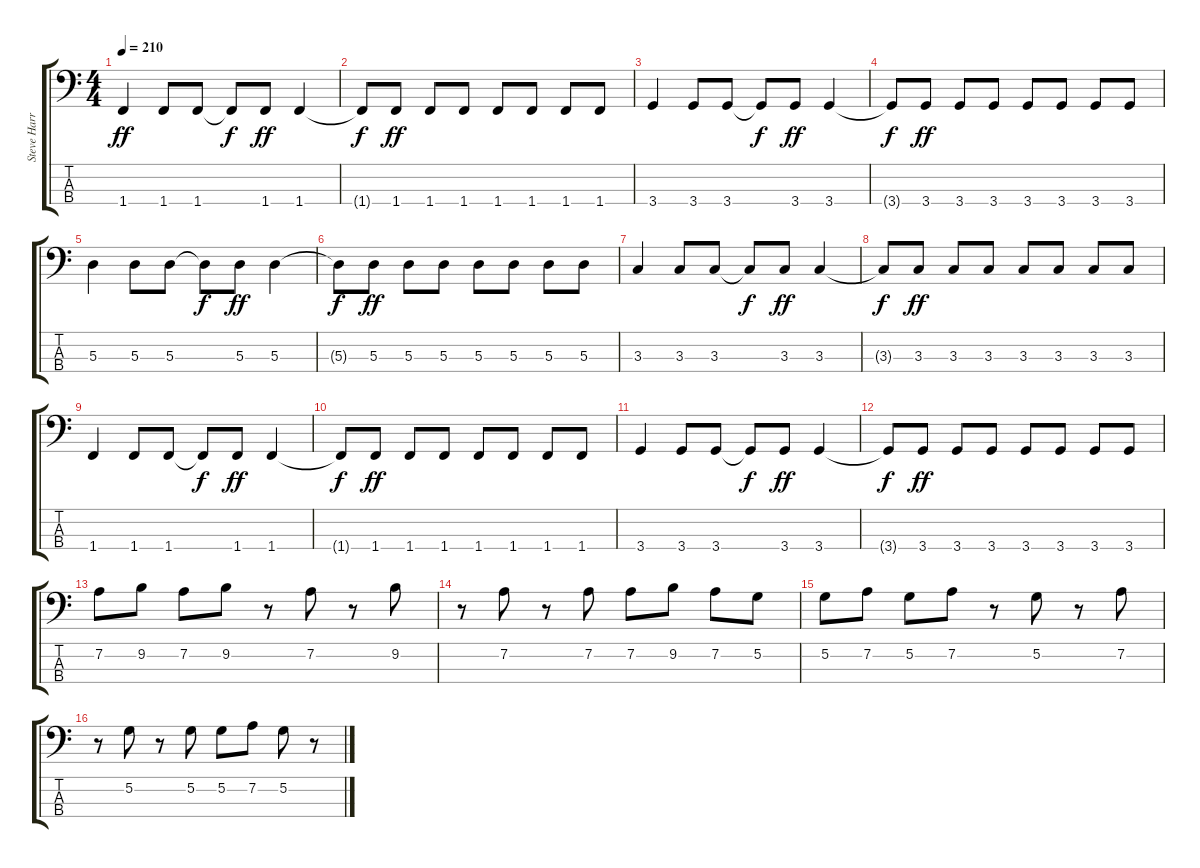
\track ("Steve Harris" "Steve Harr") {instrument electricbassfinger}
\staff {score tabs}
\tuning (G2 D2 A1 E1) {hide}
\ts (4 4)
\tempo 210
\clef f4
\ks c
1.4.4{dy ff} 1.4.8 1.4.8 1.4{t}.8{dy f} 1.4.8{dy ff} 1.4.4 |
1.4{t}.8{dy f} 1.4.8{dy ff} 1.4.8 1.4.8 1.4.8 1.4.8 1.4.8 1.4.8 |
3.4.4 3.4.8 3.4.8 3.4{t}.8{dy f} 3.4.8{dy ff} 3.4.4 |
3.4{t}.8{dy f} 3.4.8{dy ff} 3.4.8 3.4.8 3.4.8 3.4.8 3.4.8 3.4.8 |
5.3.4 5.3.8 5.3.8 5.3{t}.8{dy f} 5.3.8{dy ff} 5.3.4 |
5.3{t}.8{dy f} 5.3.8{dy ff} 5.3.8 5.3.8 5.3.8 5.3.8 5.3.8 5.3.8 |
3.3.4 3.3.8 3.3.8 3.3{t}.8{dy f} 3.3.8{dy ff} 3.3.4 |
3.3{t}.8{dy f} 3.3.8{dy ff} 3.3.8 3.3.8 3.3.8 3.3.8 3.3.8 3.3.8 |
1.4.4 1.4.8 1.4.8 1.4{t}.8{dy f} 1.4.8{dy ff} 1.4.4 |
1.4{t}.8{dy f} 1.4.8{dy ff} 1.4.8 1.4.8 1.4.8 1.4.8 1.4.8 1.4.8 |
3.4.4 3.4.8 3.4.8 3.4{t}.8{dy f} 3.4.8{dy ff} 3.4.4 |
3.4{t}.8{dy f} 3.4.8{dy ff} 3.4.8 3.4.8 3.4.8 3.4.8 3.4.8 3.4.8 |
7.2.8 9.2.8 7.2.8 9.2.8 r.8 7.2.8 r.8 9.2.8 |
r.8 7.2.8 r.8 7.2.8 7.2.8 9.2.8 7.2.8 5.2.8 |
5.2.8 7.2.8 5.2.8 7.2.8 r.8 5.2.8 r.8 7.2.8 |
r.8 5.2.8 r.8 5.2.8 5.2.8 7.2.8 5.2.8 r.8
